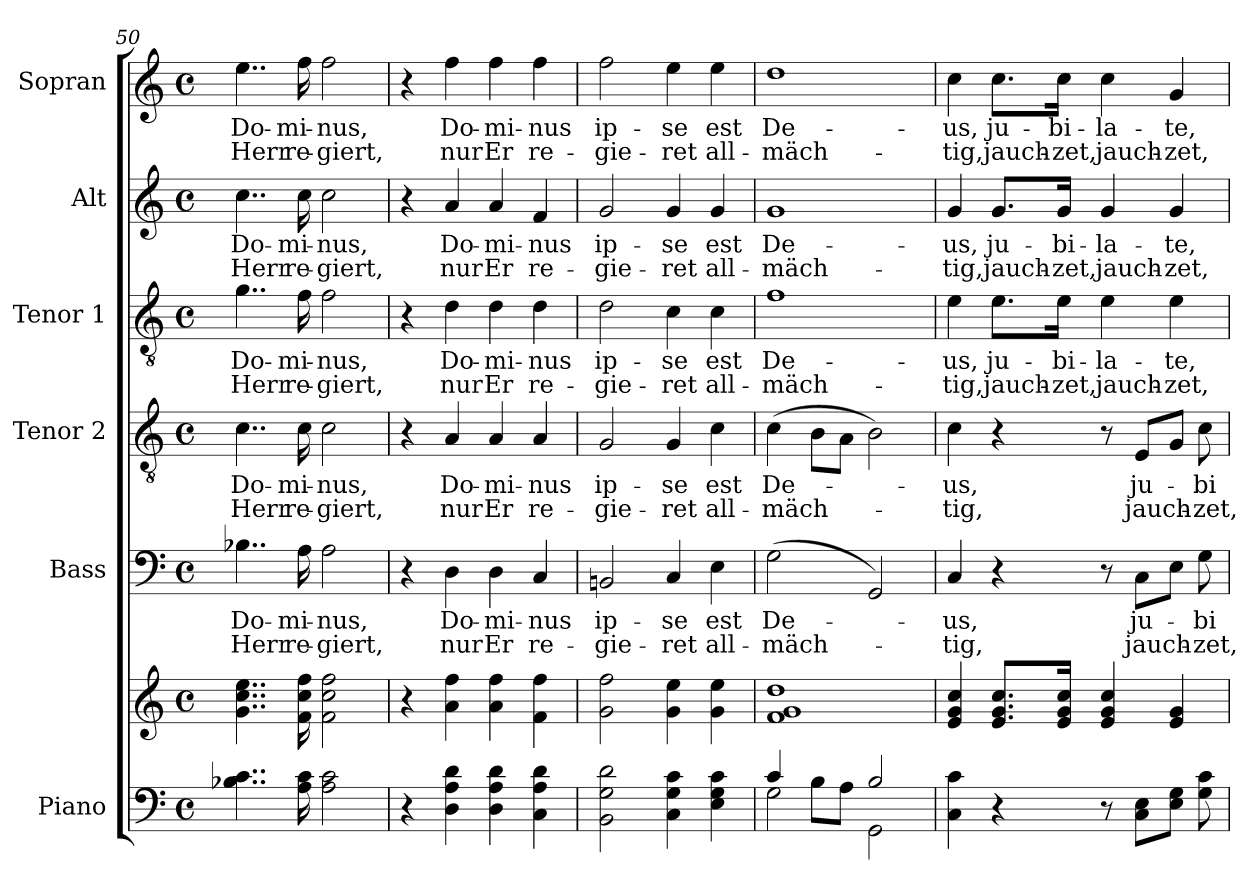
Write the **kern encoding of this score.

**kern	**kern	**kern	**text	**text	**kern	**text	**text	**kern	**text	**text	**kern	**text	**text	**kern	**text	**text
*part6	*part6	*part5	*part5	*part5	*part4	*part4	*part4	*part3	*part3	*part3	*part2	*part2	*part2	*part1	*part1	*part1
*staff7	*staff6	*staff5	*staff5	*staff5	*staff4	*staff4	*staff4	*staff3	*staff3	*staff3	*staff2	*staff2	*staff2	*staff1	*staff1	*staff1
*I"Piano	*	*I"Bass	*	*	*I"Tenor 2	*	*	*I"Tenor 1	*	*	*I"Alt	*	*	*I"Sopran	*	*
*clefF4	*clefG2	*clefF4	*	*	*clefGv2	*	*	*clefGv2	*	*	*clefG2	*	*	*clefG2	*	*
*k[]	*k[]	*k[]	*	*	*k[]	*	*	*k[]	*	*	*k[]	*	*	*k[]	*	*
*M4/4	*M4/4	*M4/4	*	*	*M4/4	*	*	*M4/4	*	*	*M4/4	*	*	*M4/4	*	*
*met(c)	*met(c)	*met(c)	*	*	*met(c)	*	*	*met(c)	*	*	*met(c)	*	*	*met(c)	*	*
=50	=50	=50	=50	=50	=50	=50	=50	=50	=50	=50	=50	=50	=50	=50	=50	=50
!	!	!	!LO:LY:b	!LO:LY:b	!	!LO:LY:b	!LO:LY:b	!	!LO:LY:b	!LO:LY:b	!	!LO:LY:b	!LO:LY:b	!	!LO:LY:b	!LO:LY:b
4..B-X\ 4..c\	4..g\ 4..cc\ 4..ee\	4..B-X\	Do-	Herr	4..c\	Do-	Herr	4..g\	Do-	Herr	4..cc\	Do-	Herr	4..ee\	Do-	Herr
!	!	!	!LO:LY:b	!LO:LY:b	!	!LO:LY:b	!LO:LY:b	!	!LO:LY:b	!LO:LY:b	!	!LO:LY:b	!LO:LY:b	!	!LO:LY:b	!LO:LY:b
16A\ 16c\	16f\ 16cc\ 16ff\	16A\	-mi-	re-	16c\	-mi-	re-	16f\	-mi-	re-	16cc\	-mi-	re-	16ff\	-mi-	re-
!	!	!	!LO:LY:b	!LO:LY:b	!	!LO:LY:b	!LO:LY:b	!	!LO:LY:b	!LO:LY:b	!	!LO:LY:b	!LO:LY:b	!	!LO:LY:b	!LO:LY:b
2A\ 2c\	2f\ 2cc\ 2ff\	2A\	-nus,	-giert,	2c\	-nus,	-giert,	2f\	-nus,	-giert,	2cc\	-nus,	-giert,	2ff\	-nus,	-giert,
!!LO:LB:g=z
=51	=51	=51	=51	=51	=51	=51	=51	=51	=51	=51	=51	=51	=51	=51	=51	=51
4r	4r	4r	.	.	4r	.	.	4r	.	.	4r	.	.	4r	.	.
!	!	!	!LO:LY:b	!LO:LY:b	!	!LO:LY:b	!LO:LY:b	!	!LO:LY:b	!LO:LY:b	!	!LO:LY:b	!LO:LY:b	!	!LO:LY:b	!LO:LY:b
4D\ 4A\ 4d\	4a\ 4ff\	4D\	Do-	nur	4A/	Do-	nur	4d\	Do-	nur	4a/	Do-	nur	4ff\	Do-	nur
!	!	!	!LO:LY:b	!LO:LY:b	!	!LO:LY:b	!LO:LY:b	!	!LO:LY:b	!LO:LY:b	!	!LO:LY:b	!LO:LY:b	!	!LO:LY:b	!LO:LY:b
4D\ 4A\ 4d\	4a\ 4ff\	4D\	-mi-	Er	4A/	-mi-	Er	4d\	-mi-	Er	4a/	-mi-	Er	4ff\	-mi-	Er
!	!	!	!LO:LY:b	!LO:LY:b	!	!LO:LY:b	!LO:LY:b	!	!LO:LY:b	!LO:LY:b	!	!LO:LY:b	!LO:LY:b	!	!LO:LY:b	!LO:LY:b
4C\ 4A\ 4d\	4f\ 4ff\	4C/	-nus	re-	4A/	-nus	re-	4d\	-nus	re-	4f/	-nus	re-	4ff\	-nus	re-
=52	=52	=52	=52	=52	=52	=52	=52	=52	=52	=52	=52	=52	=52	=52	=52	=52
!	!	!	!LO:LY:b	!LO:LY:b	!	!LO:LY:b	!LO:LY:b	!	!LO:LY:b	!LO:LY:b	!	!LO:LY:b	!LO:LY:b	!	!LO:LY:b	!LO:LY:b
2BB\ 2G\ 2d\	2g\ 2ff\	2BBn/	ip-	-gie-	2G/	ip-	-gie-	2d\	ip-	-gie-	2g/	ip-	-gie-	2ff\	ip-	-gie-
!	!	!	!LO:LY:b	!LO:LY:b	!	!LO:LY:b	!LO:LY:b	!	!LO:LY:b	!LO:LY:b	!	!LO:LY:b	!LO:LY:b	!	!LO:LY:b	!LO:LY:b
4C\ 4G\ 4c\	4g\ 4ee\	4C/	-se	-ret	4G/	-se	-ret	4c\	-se	-ret	4g/	-se	-ret	4ee\	-se	-ret
!	!	!	!LO:LY:b	!LO:LY:b	!	!LO:LY:b	!LO:LY:b	!	!LO:LY:b	!LO:LY:b	!	!LO:LY:b	!LO:LY:b	!	!LO:LY:b	!LO:LY:b
4E\ 4G\ 4c\	4g\ 4ee\	4E\	est	all-	4c\	est	all-	4c\	est	all-	4g/	est	all-	4ee\	est	all-
=53	=53	=53	=53	=53	=53	=53	=53	=53	=53	=53	=53	=53	=53	=53	=53	=53
*^	*	*	*	*	*	*	*	*	*	*	*	*	*	*	*	*
!	!	!	!	!LO:LY:b	!LO:LY:b	!	!LO:LY:b	!LO:LY:b	!	!LO:LY:b	!LO:LY:b	!	!LO:LY:b	!LO:LY:b	!	!LO:LY:b	!LO:LY:b
4c/	2G\	1f 1g 1dd	(2G\	De-	-mäch-	(4c\	De-	-mäch-	1f	De-	-mäch-	1g	De-	-mäch-	1dd	De-	-mäch-
8B\L	.	.	.	.	.	8B\L	.	.	.	.	.	.	.	.	.	.	.
8A\J	.	.	.	.	.	8A\J	.	.	.	.	.	.	.	.	.	.	.
2B/	2GG\	.	2GG/)	.	.	2B\)	.	.	.	.	.	.	.	.	.	.	.
=54	=54	=54	=54	=54	=54	=54	=54	=54	=54	=54	=54	=54	=54	=54	=54	=54	=54
!	!	!	!	!LO:LY:b	!LO:LY:b	!	!LO:LY:b	!LO:LY:b	!	!LO:LY:b	!LO:LY:b	!	!LO:LY:b	!LO:LY:b	!	!LO:LY:b	!LO:LY:b
*v	*v	*	*	*	*	*	*	*	*	*	*	*	*	*	*	*	*
4C\ 4c\	4e/ 4g/ 4cc/	4C/	-us,	-tig,	4c\	-us,	-tig,	4e\	-us,	-tig,	4g/	-us,	-tig,	4cc\	-us,	-tig,
!	!	!	!	!	!	!	!	!	!LO:LY:b	!LO:LY:b	!	!LO:LY:b	!LO:LY:b	!	!LO:LY:b	!LO:LY:b
4r	8.e/ 8.g/ 8.cc/L	4r	.	.	4r	.	.	8.e\L	ju-	jauch-	8.g/L	ju-	jauch-	8.cc\L	ju-	jauch-
!	!	!	!	!	!	!	!	!	!LO:LY:b	!LO:LY:b	!	!LO:LY:b	!LO:LY:b	!	!LO:LY:b	!LO:LY:b
.	16e/ 16g/ 16cc/Jk	.	.	.	.	.	.	16e\Jk	-bi-	-zet,	16g/Jk	-bi-	-zet,	16cc\Jk	-bi-	-zet,
!	!	!	!	!	!	!	!	!	!LO:LY:b	!LO:LY:b	!	!LO:LY:b	!LO:LY:b	!	!LO:LY:b	!LO:LY:b
8r	4e/ 4g/ 4cc/	8r	.	.	8r	.	.	4e\	-la-	jauch-	4g/	-la-	jauch-	4cc\	-la-	jauch-
!	!	!	!LO:LY:b	!LO:LY:b	!	!LO:LY:b	!LO:LY:b	!	!	!	!	!	!	!	!	!
8C\ 8E\L	.	8C\L	ju-	jauch-	8E/L	ju-	jauch-	.	.	.	.	.	.	.	.	.
!	!	!	!	!	!	!	!	!	!LO:LY:b	!LO:LY:b	!	!LO:LY:b	!LO:LY:b	!	!LO:LY:b	!LO:LY:b
8E\ 8G\J	4e/ 4g/	8E\J	.	.	8G/J	.	.	4e\	-te,	-zet,	4g/	-te,	-zet,	4g/	-te,	-zet,
!	!	!	!LO:LY:b	!LO:LY:b	!	!LO:LY:b	!LO:LY:b	!	!	!	!	!	!	!	!	!
8G\ 8c\	.	8G\	-bi-	-zet,	8c\	-bi-	-zet,	.	.	.	.	.	.	.	.	.
=	=	=	=	=	=	=	=	=	=	=	=	=	=	=	=	=
*-	*-	*-	*-	*-	*-	*-	*-	*-	*-	*-	*-	*-	*-	*-	*-	*-
